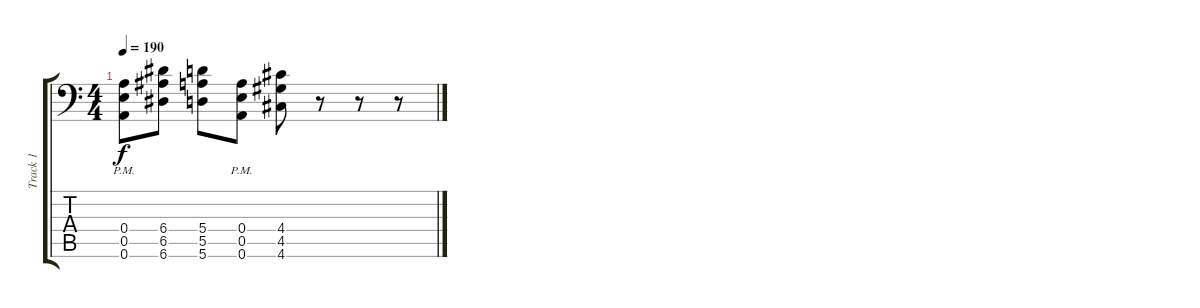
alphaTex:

\track ("Track 1" "Track 1") {instrument distortionguitar}
\staff {score tabs}
\tuning (B3 Gb3 D3 A2 E2 A1) {hide}
\ts (4 4)
\tempo 190
\clef f4
\ks c
(0.4{pm} 0.5{pm} 0.6{pm}).8{dy f} (6.4 6.5 6.6).8 (5.4 5.5 5.6).8 (0.4{pm} 0.5{pm} 0.6{pm}).8 (4.4 4.5 4.6).8 r.8 r.8 r.8
